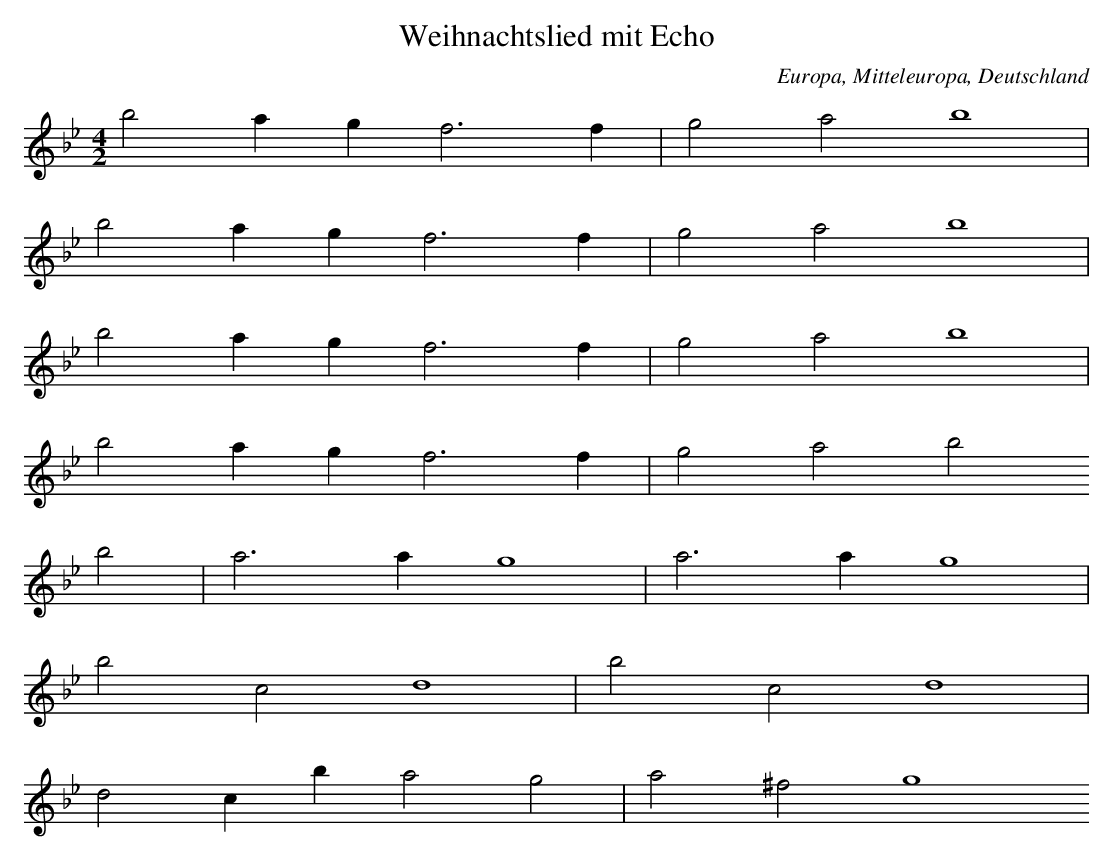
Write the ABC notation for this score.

X:1
T: Weihnachtslied mit Echo
O: Europa, Mitteleuropa, Deutschland
M: 4/2
L: 1/4
K: Bb
b2agf3f | g2a2b4 |
b2agf3f | g2a2b4 |
b2agf3f | g2a2b4 |
b2agf3f | g2a2b2
b2 | a3ag4 | a3ag4 |
b2c2d4 | b2c2d4 |
d2cba2g2 | a2^f2g4
